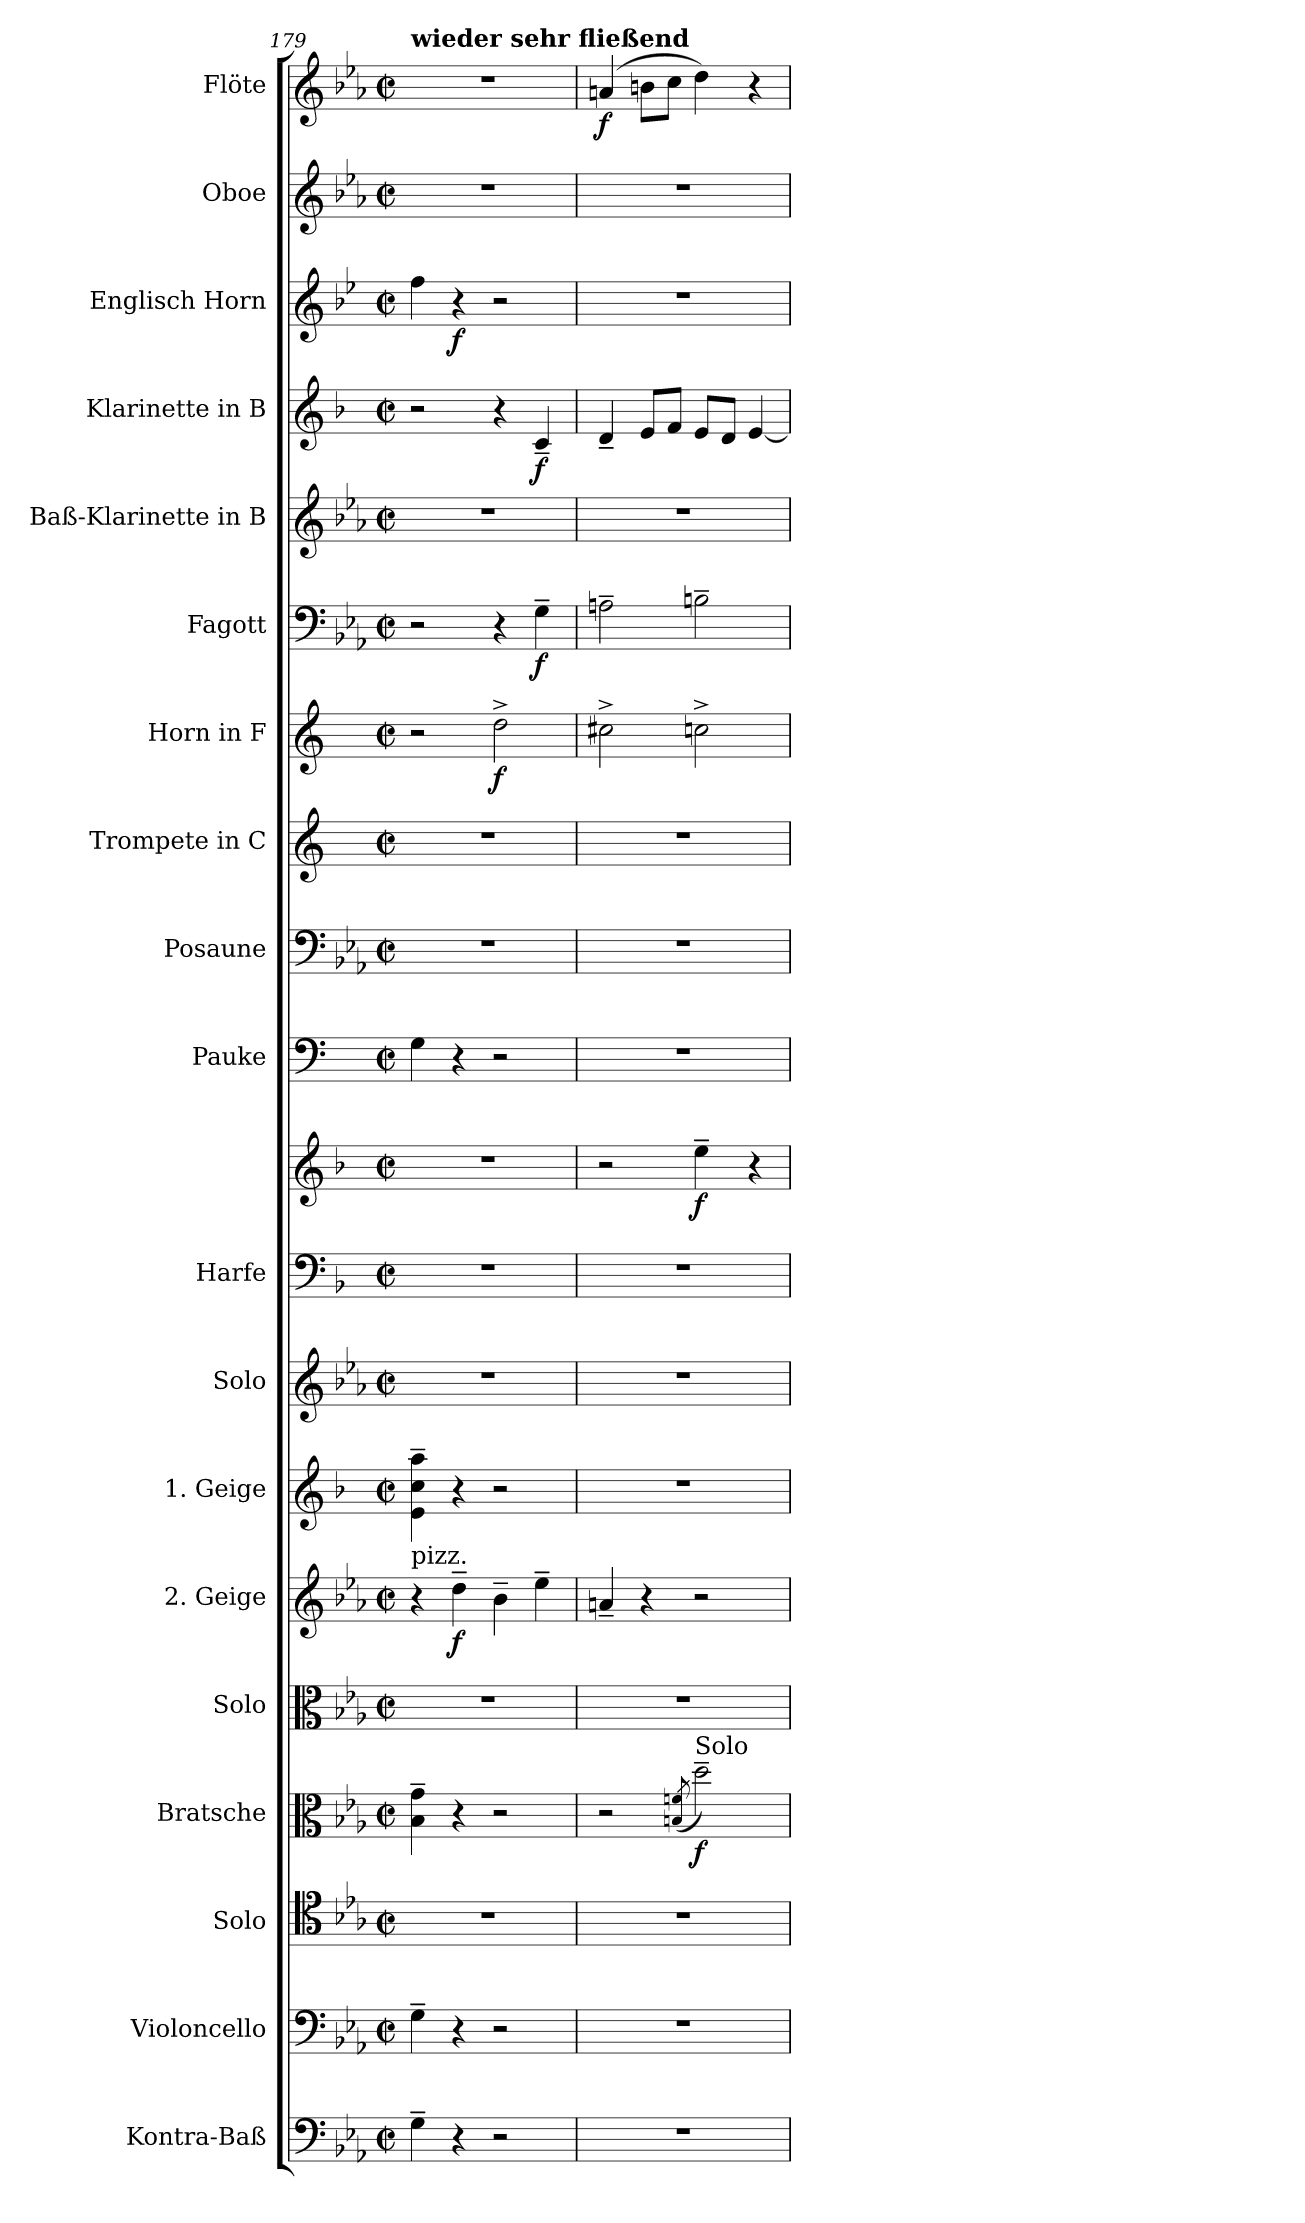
**kern	**kern	**kern	**kern	**dynam	**kern	**kern	**dynam	**kern	**kern	**kern	**kern	**dynam	**kern	**kern	**kern	**kern	**dynam	**kern	**dynam	**kern	**kern	**dynam	**kern	**dynam	**kern	**kern	**dynam
*part19	*part18	*part17	*part16	*part16	*part15	*part14	*part14	*part13	*part12	*part11	*part11	*part11	*part10	*part9	*part8	*part7	*part7	*part6	*part6	*part5	*part4	*part4	*part3	*part3	*part2	*part1	*part1
*staff20	*staff19	*staff18	*staff17	*staff17	*staff16	*staff15	*staff15	*staff14	*staff13	*staff12	*staff11	*staff11/12	*staff10	*staff9	*staff8	*staff7	*staff7	*staff6	*staff6	*staff5	*staff4	*staff4	*staff3	*staff3	*staff2	*staff1	*staff1
*I"Kontra-Baß	*I"Violoncello	*I"Solo	*I"Bratsche	*	*I"Solo	*I"2. Geige	*	*I"1. Geige	*I"Solo	*I"Harfe	*	*	*I"Pauke	*I"Posaune	*I"Trompete in C	*I"Horn in F	*	*I"Fagott	*	*I"Baß-Klarinette in B	*I"Klarinette in B	*	*I"Englisch Horn	*	*I"Oboe	*I"Flöte	*
*	*I'Vlc.	*I'Solo	*I'Br.	*	*I'Solo	*I'2. Gg	*	*I'1. Gg.	*I'Solo	*I'Hrf.	*	*	*I'Pk.	*I'Pos.	*I'Trp.	*I'Hr. F	*	*I'Fg.	*	*	*I'Kl. B	*	*I'E. H.	*	*I'Ob.	*I'Fl.	*
*clefF4	*clefF4	*clefC4	*clefC3	*	*clefC3	*clefG2	*	*clefG2	*clefG2	*clefF4	*clefG2	*	*clefF4	*clefF4	*clefG2	*clefG2	*	*clefF4	*	*clefG2	*clefG2	*	*clefG2	*	*clefG2	*clefG2	*
*ITrd7c12	*	*	*	*	*	*	*	*ITrd1c2	*	*ITrd1c2	*ITrd1c2	*	*	*	*	*ITrd4c7	*	*	*	*ITrd8c14	*ITrd1c2	*	*ITrd4c7	*	*	*	*
*k[b-e-a-]	*k[b-e-a-]	*k[b-e-a-]	*k[b-e-a-]	*	*k[b-e-a-]	*k[b-e-a-]	*	*k[b-e-a-]	*k[b-e-a-]	*k[b-e-a-]	*k[b-e-a-]	*	*k[]	*k[b-e-a-]	*k[]	*k[b-]	*	*k[b-e-a-]	*	*k[b-e-a-]	*k[b-e-a-]	*	*k[b-e-a-]	*	*k[b-e-a-]	*k[b-e-a-]	*
*M2/2	*M2/2	*M2/2	*M2/2	*	*M2/2	*M2/2	*	*M2/2	*M2/2	*M2/2	*M2/2	*	*M2/2	*M2/2	*M2/2	*M2/2	*	*M2/2	*	*M2/2	*M2/2	*	*M2/2	*	*M2/2	*M2/2	*
*met(c|)	*met(c|)	*met(c|)	*met(c|)	*	*met(c|)	*met(c|)	*	*met(c|)	*met(c|)	*met(c|)	*met(c|)	*	*met(c|)	*met(c|)	*met(c|)	*met(c|)	*	*met(c|)	*	*met(c|)	*met(c|)	*	*met(c|)	*	*met(c|)	*met(c|)	*
*MM130	*MM130	*MM130	*MM130	*	*MM130	*MM130	*	*MM130	*MM130	*MM130	*MM130	*	*MM130	*MM130	*MM130	*MM130	*	*MM130	*	*MM130	*MM130	*	*MM130	*	*MM130	*MM130	*
=179	=179	=179	=179	=179	=179	=179	=179	=179	=179	=179	=179	=179	=179	=179	=179	=179	=179	=179	=179	=179	=179	=179	=179	=179	=179	=179	=179
!	!	!	!	!	!	!	!	!	!	!	!	!	!	!	!	!	!	!	!	!	!	!	!	!	!	!LO:TX:a:B:t=wieder sehr fließend	!
!	!	!	!	!	!	!LO:TX:a:t=pizz.	!	!	!	!	!	!	!	!	!	!	!	!	!	!	!	!	!	!	!	!	!
4GG~\	4G~\	1r	4B-\~ 4g\~	.	1r	4r	.	4d\~ 4b-\~ 4gg\~	1r	1r	1r	.	4G\	1r	1r	2r	.	2r	.	1r	2r	.	4b-\	.	1r	1r	.
!	!	!	!	!	!	!	!LO:DY:b	!	!	!	!	!	!	!	!	!	!	!	!	!	!	!	!	!LO:DY:b	!	!	!
4r	4r	.	4r	.	.	4dd~\	f	4r	.	.	.	.	4r	.	.	.	.	.	.	.	.	.	4r	f	.	.	.
!	!	!	!	!	!	!	!	!	!	!	!	!	!	!	!	!	!LO:DY:b	!	!	!	!	!	!	!	!	!	!
2r	2r	.	2r	.	.	4b-~\	.	2r	.	.	.	.	2r	.	.	2g^\	f	4r	.	.	4r	.	2r	.	.	.	.
!	!	!	!	!	!	!	!	!	!	!	!	!	!	!	!	!	!	!	!LO:DY:b	!	!	!LO:DY:b	!	!	!	!	!
.	.	.	.	.	.	4ee-~\	.	.	.	.	.	.	.	.	.	.	.	4G~\	f	.	4B-~/	f	.	.	.	.	.
=180	=180	=180	=180	=180	=180	=180	=180	=180	=180	=180	=180	=180	=180	=180	=180	=180	=180	=180	=180	=180	=180	=180	=180	=180	=180	=180	=180
!	!	!	!	!	!	!	!	!	!	!	!	!	!	!	!	!	!	!	!	!	!	!	!	!	!	!	!LO:DY:b
1r	1r	1r	2r	.	1r	4an~/	.	1r	1r	1r	2r	.	1r	1r	1r	2f#X^\	.	2An~\	.	1r	4c~/	.	1r	.	1r	(>4an/	f
.	.	.	.	.	.	4r	.	.	.	.	.	.	.	.	.	.	.	.	.	.	8d/L	.	.	.	.	8bn\L	.
.	.	.	.	.	.	.	.	.	.	.	.	.	.	.	.	.	.	.	.	.	8e-/J	.	.	.	.	8cc\J	.
.	.	.	(<8qBn/ 8qfn/	.	.	.	.	.	.	.	.	.	.	.	.	.	.	.	.	.	.	.	.	.	.	.	.
!	!	!	!LO:TX:a:t=Solo	!	!	!	!	!	!	!	!	!	!	!	!	!	!	!	!	!	!	!	!	!	!	!	!
!	!	!	!	!LO:DY:b	!	!	!	!	!	!	!	!LO:DY:b	!	!	!	!	!	!	!	!	!	!	!	!	!	!	!
.	.	.	2dd~\)	f	.	2r	.	.	.	.	4dd~\	f	.	.	.	2fn^\	.	2Bn~\	.	.	8d/L	.	.	.	.	4dd\)	.
.	.	.	.	.	.	.	.	.	.	.	.	.	.	.	.	.	.	.	.	.	8c/J	.	.	.	.	.	.
.	.	.	.	.	.	.	.	.	.	.	4r	.	.	.	.	.	.	.	.	.	[4d/	.	.	.	.	4r	.
=	=	=	=	=	=	=	=	=	=	=	=	=	=	=	=	=	=	=	=	=	=	=	=	=	=	=	=
*-	*-	*-	*-	*-	*-	*-	*-	*-	*-	*-	*-	*-	*-	*-	*-	*-	*-	*-	*-	*-	*-	*-	*-	*-	*-	*-	*-
